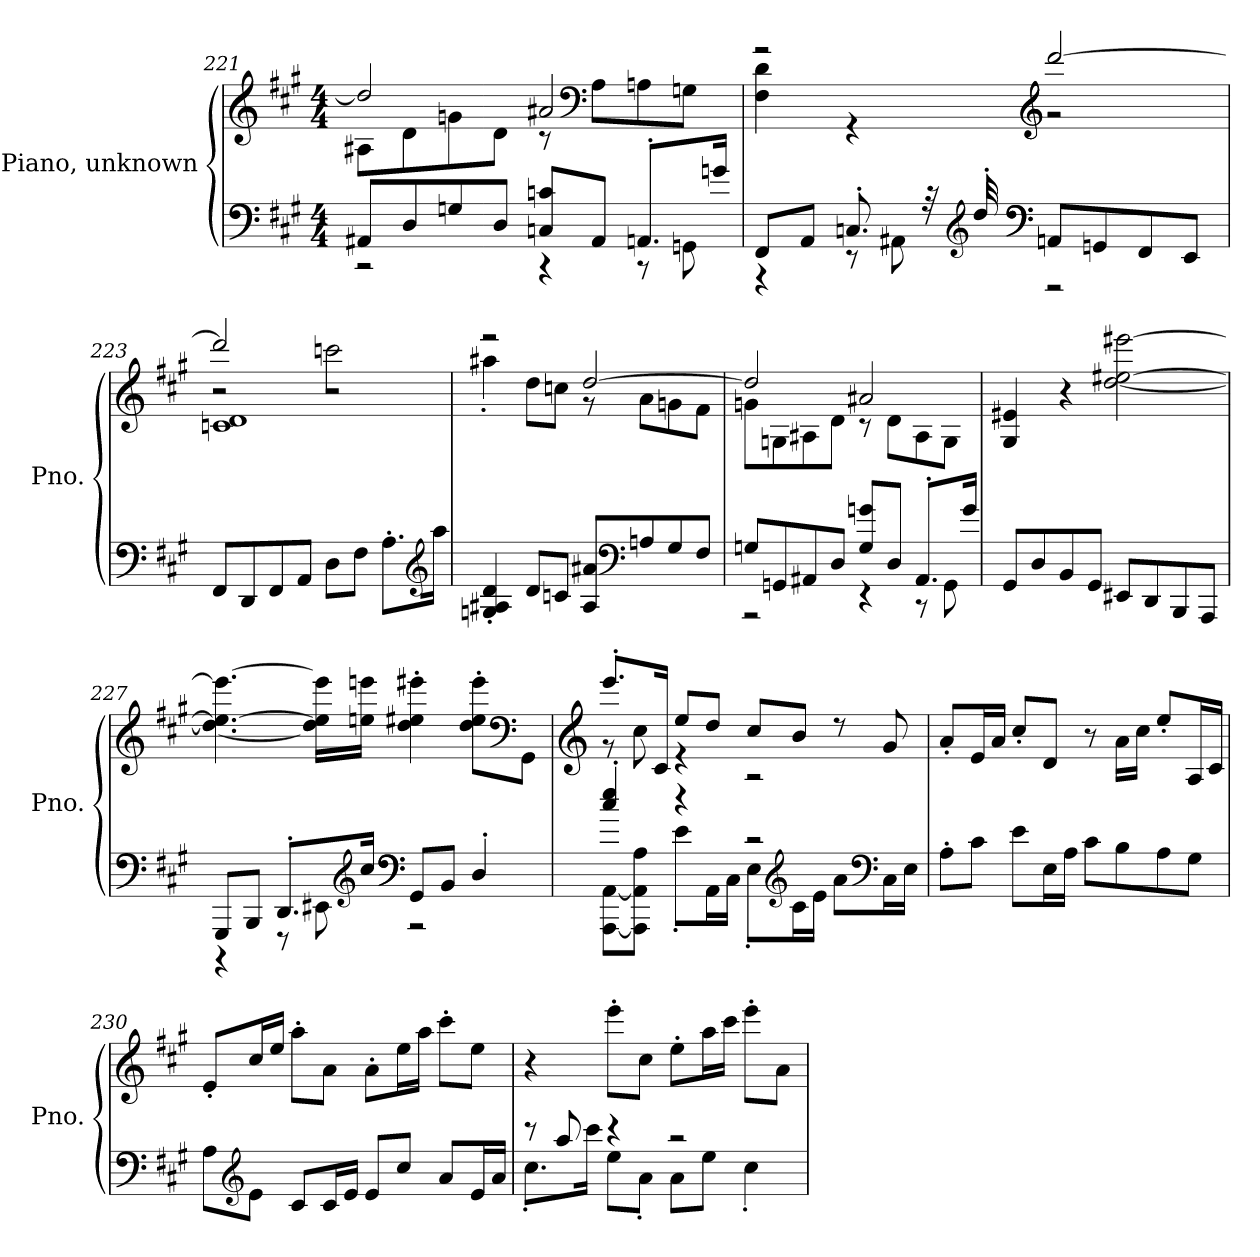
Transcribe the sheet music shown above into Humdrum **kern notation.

**kern	**kern
*part1	*part1
*staff2	*staff1
*I"Piano, unknown	*
*I'Pno.	*
*clefF4	*clefG2
*k[f#c#g#]	*k[f#c#g#]
*M4/4	*M4/4
=221	=221
*^	*^
8AA#X/L	2r	2dd/]	8A#X\L
8D/	.	.	8d\
8Gn/	.	.	8gn\
8D/J	.	.	8d\J
8Cn/ 8cn/L	4r	2a#X/	8r
*	*	*clefF4	*
8AA#/J	.	.	8A#\L
8.AAn'/L	8r	.	8An\
.	8GGn\	.	8Gn\J
16gn/Jk	.	.	.
!!LO:LB:g=z	!!
=222	=222	=222	=222
8FF#/L	4r	2r	4F#\ 4d\
8AA/J	.	.	.
8.Cn'/	8r	.	4r
.	8AA#X\	.	.
32r	.	.	.
*clefG2	*	*	*
32dd'/	.	.	.
*clefF4	*	*clefG2	*
8AAn/L	2r	[2ddd/	2r
8GGn/	.	.	.
8FF#/	.	.	.
8EE/J	.	.	.
*v	*v	*	*
=223	=223	=223
*	*	*^
8FF#/L	2ddd/]	2r	1cn 1d
8DD/	.	.	.
8FF#/	.	.	.
8AA/J	.	.	.
8D\L	2r	2cccn\	.
8F#\J	.	.	.
8.A'\L	.	.	.
*clefG2	*	*	*
16aa\Jk	.	.	.
*	*	*v	*v
=224	=224	=224
4Gn/' 4A#X/' 4d/'	2r	4aa#X'\
8d/L	.	8dd\L
8cn/J	.	8ccn\J
8A#/ 8a#X/L	[2dd/	8r
*clefF4	*	*
8An/	.	8a\L
8G/	.	8gn\
8F#/J	.	8f#\J
!!LO:LB:g=z	!!
=225	=225	=225
*^	*	*
8Gn/L	2r	2dd/]	8gn\L
8GGn/	.	.	8Gn\
8AA#X/	.	.	8A#X\
8D/J	.	.	8d\J
8G/ 8gn/L	4r	2a#X/	8r
8D/J	.	.	8d\L
8.AA#'/L	8r	.	8A#\
.	8GG\	.	8G\J
16g/Jk	.	.	.
*v	*v	*	*
*	*v	*v
=226	=226
8GG#/L	4G#/ 4e#X/
8D/	.
8BB/	4r
8GG#/J	.
8EE#X/L	[2dd\ [2ee#X\ [2eee#X\
8DD/	.
8BBB/	.
8AAA/J	.
=227	=227
*^	*
8GGG#/L	4r	4.dd\_ 4.ee#\_ 4.eee#\_
8BBB/J	.	.
8.DD'/L	8r	.
.	8EE#X\	16dd\] 16ee#\] 16eee#\]LL
*clefG2	*	*
16cc#/Jk	.	16een\ 16eeen\JJ
*clefF4	*	*
8GG#/L	2r	4dd\' 4ee#X\' 4eee#X\'
8BB/J	.	.
4D'/	.	8dd\' 8ee#\' 8eee#\'L
*	*	*clefF4
.	.	8GG#\J
!!LO:PB:g=z
=228	=228	=228
*	*	*clefG2
*	*	*^
4cc#/' 4ee/'	[8AAA\ [8AA\L	8.eee'/L	8r
.	8AAA\] 8AA\] 8A\J	.	8cc#\
.	.	16c#/Jk	.
4r	8e'\L	8ee/L	4r
.	16AA\L	8dd/J	.
.	16C#\JJ	.	.
2r	8E'\L	8cc#/L	2r
*clefG2	*	*	*
.	16c#\L	8b/J	.
.	16e\JJ	.	.
.	8a\L	8r	.
*clefF4	*	*	*
.	16C#\L	8g#/	.
.	16E\JJ	.	.
*v	*v	*	*
*	*v	*v
=229	=229
8A'\L	8a'/L
8c#\J	16e/L
.	16a/JJ
8e\L	8cc#'/L
16E\L	8d/J
16A\JJ	.
8c#\L	8r
8B\	16a\LL
.	16cc#\JJ
8A\	8ee'/L
8G#\J	16A/L
.	16c#/JJ
=230	=230
8A\L	8e'/L
*clefG2	*
8e\J	16cc#/L
.	16ee/JJ
8c#/L	8aa'\L
16c#/L	8a\J
16e/JJ	.
8e/L	8a'\L
8cc#/J	16ee\L
.	16aa\JJ
8a/L	8ccc#'\L
16e/L	8ee\J
16a/JJ	.
!!LO:LB:g=z
=231	=231
*^	*
8r	8.cc#'\L	4r
8aa/	.	.
.	16ccc#\Jk	.
4r	8ee\L	8eee'\L
.	8a'\J	8cc#\J
2r	8a\L	8ee'\L
.	8ee\J	16aa\L
.	.	16ccc#\JJ
.	4cc#'\	8eee'\L
.	.	8a\J
*v	*v	*
=	=
*-	*-
